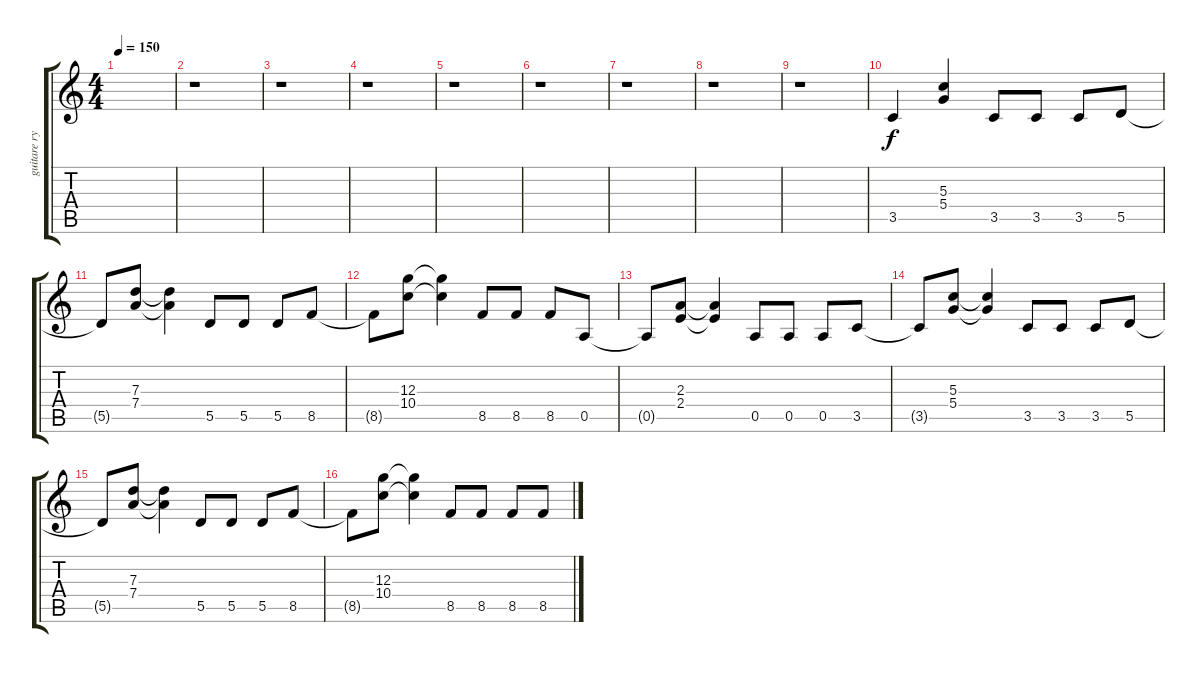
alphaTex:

\track ("guitare rythme 2" "guitare ry") {instrument overdrivenguitar}
\staff {score tabs}
\tuning (E4 B3 G3 D3 A2 E2) {hide}
\ts (4 4)
\tempo 150
\clef g2
\ks c
|
r.1 |
r.1 |
r.1 |
r.1 |
r.1 |
r.1 |
r.1 |
r.1 |
3.5.4 (5.3 5.4).4 3.5.8 3.5.8 3.5.8 5.5.8 |
5.5{t}.8 (7.3 7.4).8 (7.3{t} 7.4{t}).4 5.5.8 5.5.8 5.5.8 8.5.8 |
8.5{t}.8 (12.3 10.4).8 (12.3{t} 10.4{t}).4 8.5.8 8.5.8 8.5.8 0.5.8 |
0.5{t}.8 (2.3 2.4).8 (2.3{t} 2.4{t}).4 0.5.8 0.5.8 0.5.8 3.5.8 |
3.5{t}.8 (5.3 5.4).8 (5.3{t} 5.4{t}).4 3.5.8 3.5.8 3.5.8 5.5.8 |
5.5{t}.8 (7.3 7.4).8 (7.3{t} 7.4{t}).4 5.5.8 5.5.8 5.5.8 8.5.8 |
8.5{t}.8 (12.3 10.4).8 (12.3{t} 10.4{t}).4 8.5.8 8.5.8 8.5.8 8.5.8
